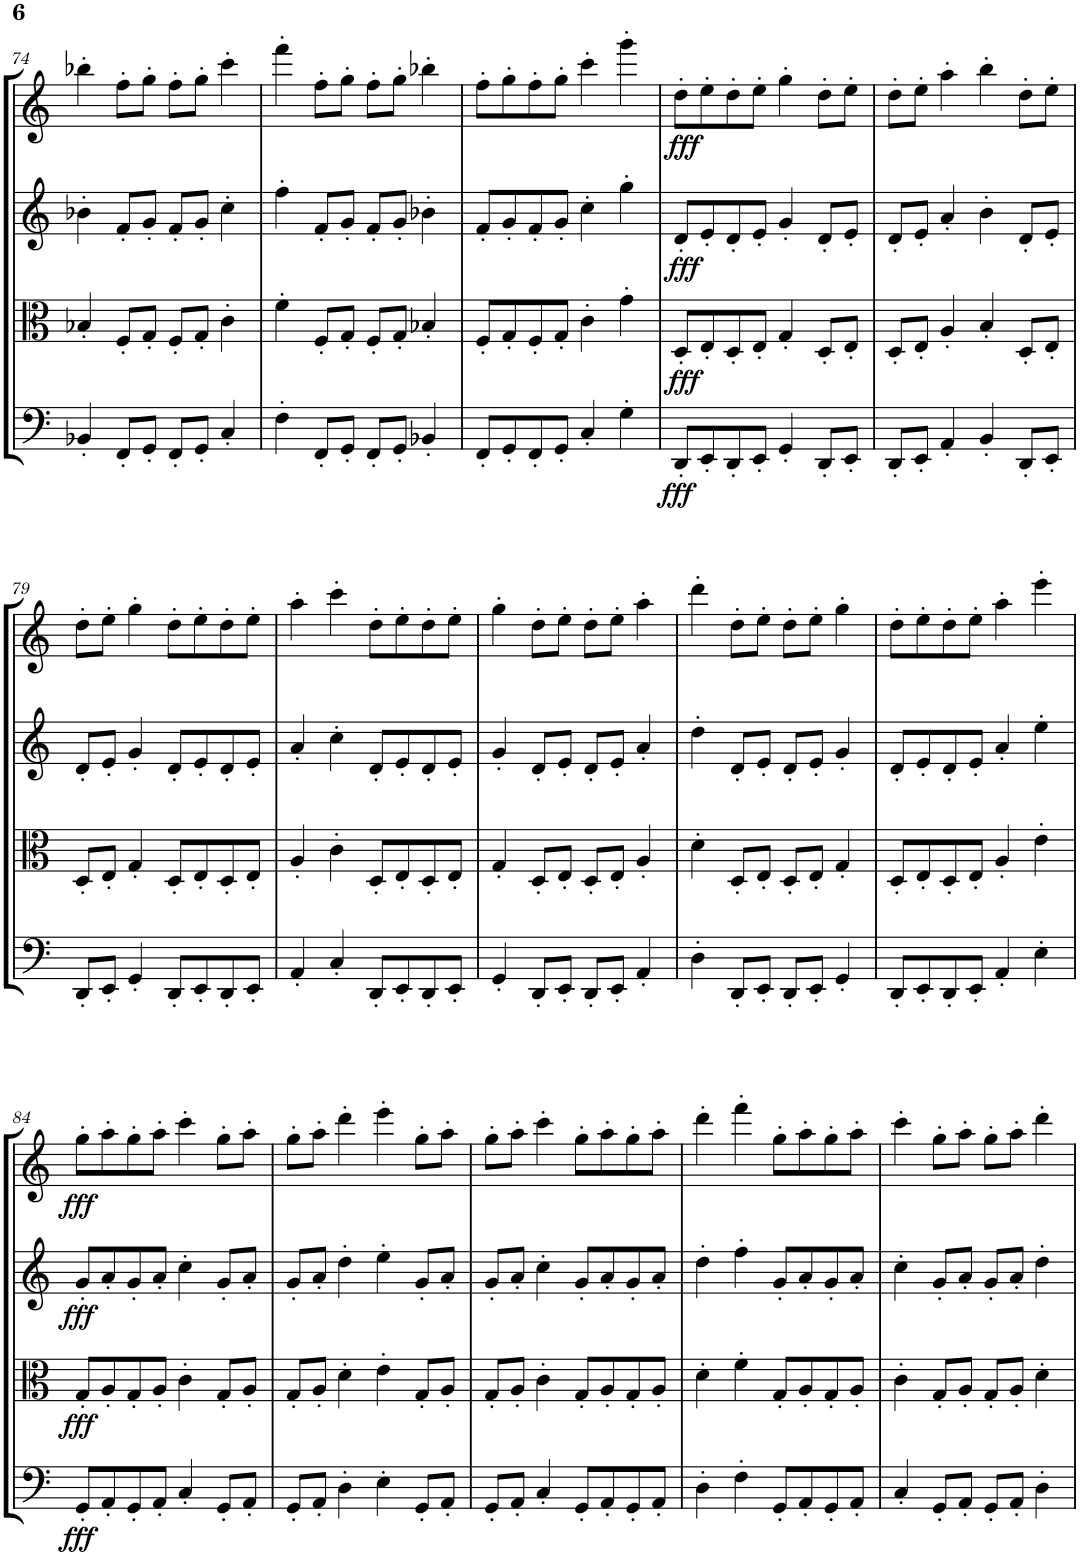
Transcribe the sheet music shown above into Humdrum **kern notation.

**kern	**dynam	**kern	**dynam	**kern	**dynam	**kern	**dynam
*part4	*part4	*part3	*part3	*part2	*part2	*part1	*part1
*staff4	*staff4	*staff3	*staff3	*staff2	*staff2	*staff1	*staff1
*I"Violoncello	*	*I"Viola	*	*I"Violin II	*	*I"Violin I	*
*I'Vc	*	*I'Vla	*	*I'Vln	*	*I'Vln	*
!!LO:PB:g=z
*clefF4	*	*clefC3	*	*clefG2	*	*clefG2	*
*k[]	*	*k[]	*	*k[]	*	*k[]	*
*M4/4	*	*M4/4	*	*M4/4	*	*M4/4	*
=74	=74	=74	=74	=74	=74	=74	=74
4BB-X'/	.	4B-X'/	.	4b-X'\	.	4bb-X'\	.
8FF'/L	.	8F'/L	.	8f'/L	.	8ff'\L	.
8GG'/J	.	8G'/J	.	8g'/J	.	8gg'\J	.
8FF'/L	.	8F'/L	.	8f'/L	.	8ff'\L	.
8GG'/J	.	8G'/J	.	8g'/J	.	8gg'\J	.
4C'/	.	4c'\	.	4cc'\	.	4ccc'\	.
=75	=75	=75	=75	=75	=75	=75	=75
4F'\	.	4f'\	.	4ff'\	.	4fff'\	.
8FF'/L	.	8F'/L	.	8f'/L	.	8ff'\L	.
8GG'/J	.	8G'/J	.	8g'/J	.	8gg'\J	.
8FF'/L	.	8F'/L	.	8f'/L	.	8ff'\L	.
8GG'/J	.	8G'/J	.	8g'/J	.	8gg'\J	.
4BB-X'/	.	4B-X'/	.	4b-X'\	.	4bb-X'\	.
=76	=76	=76	=76	=76	=76	=76	=76
8FF'/L	.	8F'/L	.	8f'/L	.	8ff'\L	.
8GG'/	.	8G'/	.	8g'/	.	8gg'\	.
8FF'/	.	8F'/	.	8f'/	.	8ff'\	.
8GG'/J	.	8G'/J	.	8g'/J	.	8gg'\J	.
4C'/	.	4c'\	.	4cc'\	.	4ccc'\	.
4G'\	.	4g'\	.	4gg'\	.	4ggg'\	.
=77	=77	=77	=77	=77	=77	=77	=77
!	!LO:DY:b	!	!LO:DY:b	!	!LO:DY:b	!	!LO:DY:b
8DD'/L	fff	8D'/L	fff	8d'/L	fff	8dd'\L	fff
8EE'/	.	8E'/	.	8e'/	.	8ee'\	.
8DD'/	.	8D'/	.	8d'/	.	8dd'\	.
8EE'/J	.	8E'/J	.	8e'/J	.	8ee'\J	.
4GG'/	.	4G'/	.	4g'/	.	4gg'\	.
8DD'/L	.	8D'/L	.	8d'/L	.	8dd'\L	.
8EE'/J	.	8E'/J	.	8e'/J	.	8ee'\J	.
=78	=78	=78	=78	=78	=78	=78	=78
8DD'/L	.	8D'/L	.	8d'/L	.	8dd'\L	.
8EE'/J	.	8E'/J	.	8e'/J	.	8ee'\J	.
4AA'/	.	4A'/	.	4a'/	.	4aa'\	.
4BB'/	.	4B'/	.	4b'\	.	4bb'\	.
8DD'/L	.	8D'/L	.	8d'/L	.	8dd'\L	.
8EE'/J	.	8E'/J	.	8e'/J	.	8ee'\J	.
!!LO:LB:g=z
=79	=79	=79	=79	=79	=79	=79	=79
8DD'/L	.	8D'/L	.	8d'/L	.	8dd'\L	.
8EE'/J	.	8E'/J	.	8e'/J	.	8ee'\J	.
4GG'/	.	4G'/	.	4g'/	.	4gg'\	.
8DD'/L	.	8D'/L	.	8d'/L	.	8dd'\L	.
8EE'/	.	8E'/	.	8e'/	.	8ee'\	.
8DD'/	.	8D'/	.	8d'/	.	8dd'\	.
8EE'/J	.	8E'/J	.	8e'/J	.	8ee'\J	.
=80	=80	=80	=80	=80	=80	=80	=80
4AA'/	.	4A'/	.	4a'/	.	4aa'\	.
4C'/	.	4c'\	.	4cc'\	.	4ccc'\	.
8DD'/L	.	8D'/L	.	8d'/L	.	8dd'\L	.
8EE'/	.	8E'/	.	8e'/	.	8ee'\	.
8DD'/	.	8D'/	.	8d'/	.	8dd'\	.
8EE'/J	.	8E'/J	.	8e'/J	.	8ee'\J	.
=81	=81	=81	=81	=81	=81	=81	=81
4GG'/	.	4G'/	.	4g'/	.	4gg'\	.
8DD'/L	.	8D'/L	.	8d'/L	.	8dd'\L	.
8EE'/J	.	8E'/J	.	8e'/J	.	8ee'\J	.
8DD'/L	.	8D'/L	.	8d'/L	.	8dd'\L	.
8EE'/J	.	8E'/J	.	8e'/J	.	8ee'\J	.
4AA'/	.	4A'/	.	4a'/	.	4aa'\	.
=82	=82	=82	=82	=82	=82	=82	=82
4D'\	.	4d'\	.	4dd'\	.	4ddd'\	.
8DD'/L	.	8D'/L	.	8d'/L	.	8dd'\L	.
8EE'/J	.	8E'/J	.	8e'/J	.	8ee'\J	.
8DD'/L	.	8D'/L	.	8d'/L	.	8dd'\L	.
8EE'/J	.	8E'/J	.	8e'/J	.	8ee'\J	.
4GG'/	.	4G'/	.	4g'/	.	4gg'\	.
=83	=83	=83	=83	=83	=83	=83	=83
8DD'/L	.	8D'/L	.	8d'/L	.	8dd'\L	.
8EE'/	.	8E'/	.	8e'/	.	8ee'\	.
8DD'/	.	8D'/	.	8d'/	.	8dd'\	.
8EE'/J	.	8E'/J	.	8e'/J	.	8ee'\J	.
4AA'/	.	4A'/	.	4a'/	.	4aa'\	.
4E'\	.	4e'\	.	4ee'\	.	4eee'\	.
!!LO:LB:g=z
=84	=84	=84	=84	=84	=84	=84	=84
!	!LO:DY:b	!	!LO:DY:b	!	!LO:DY:b	!	!LO:DY:b
8GG'/L	fff	8G'/L	fff	8g'/L	fff	8gg'\L	fff
8AA'/	.	8A'/	.	8a'/	.	8aa'\	.
8GG'/	.	8G'/	.	8g'/	.	8gg'\	.
8AA'/J	.	8A'/J	.	8a'/J	.	8aa'\J	.
4C'/	.	4c'\	.	4cc'\	.	4ccc'\	.
8GG'/L	.	8G'/L	.	8g'/L	.	8gg'\L	.
8AA'/J	.	8A'/J	.	8a'/J	.	8aa'\J	.
=85	=85	=85	=85	=85	=85	=85	=85
8GG'/L	.	8G'/L	.	8g'/L	.	8gg'\L	.
8AA'/J	.	8A'/J	.	8a'/J	.	8aa'\J	.
4D'\	.	4d'\	.	4dd'\	.	4ddd'\	.
4E'\	.	4e'\	.	4ee'\	.	4eee'\	.
8GG'/L	.	8G'/L	.	8g'/L	.	8gg'\L	.
8AA'/J	.	8A'/J	.	8a'/J	.	8aa'\J	.
=86	=86	=86	=86	=86	=86	=86	=86
8GG'/L	.	8G'/L	.	8g'/L	.	8gg'\L	.
8AA'/J	.	8A'/J	.	8a'/J	.	8aa'\J	.
4C'/	.	4c'\	.	4cc'\	.	4ccc'\	.
8GG'/L	.	8G'/L	.	8g'/L	.	8gg'\L	.
8AA'/	.	8A'/	.	8a'/	.	8aa'\	.
8GG'/	.	8G'/	.	8g'/	.	8gg'\	.
8AA'/J	.	8A'/J	.	8a'/J	.	8aa'\J	.
=87	=87	=87	=87	=87	=87	=87	=87
4D'\	.	4d'\	.	4dd'\	.	4ddd'\	.
4F'\	.	4f'\	.	4ff'\	.	4fff'\	.
8GG'/L	.	8G'/L	.	8g'/L	.	8gg'\L	.
8AA'/	.	8A'/	.	8a'/	.	8aa'\	.
8GG'/	.	8G'/	.	8g'/	.	8gg'\	.
8AA'/J	.	8A'/J	.	8a'/J	.	8aa'\J	.
=88	=88	=88	=88	=88	=88	=88	=88
4C'/	.	4c'\	.	4cc'\	.	4ccc'\	.
8GG'/L	.	8G'/L	.	8g'/L	.	8gg'\L	.
8AA'/J	.	8A'/J	.	8a'/J	.	8aa'\J	.
8GG'/L	.	8G'/L	.	8g'/L	.	8gg'\L	.
8AA'/J	.	8A'/J	.	8a'/J	.	8aa'\J	.
4D'\	.	4d'\	.	4dd'\	.	4ddd'\	.
=	=	=	=	=	=	=	=
*-	*-	*-	*-	*-	*-	*-	*-
